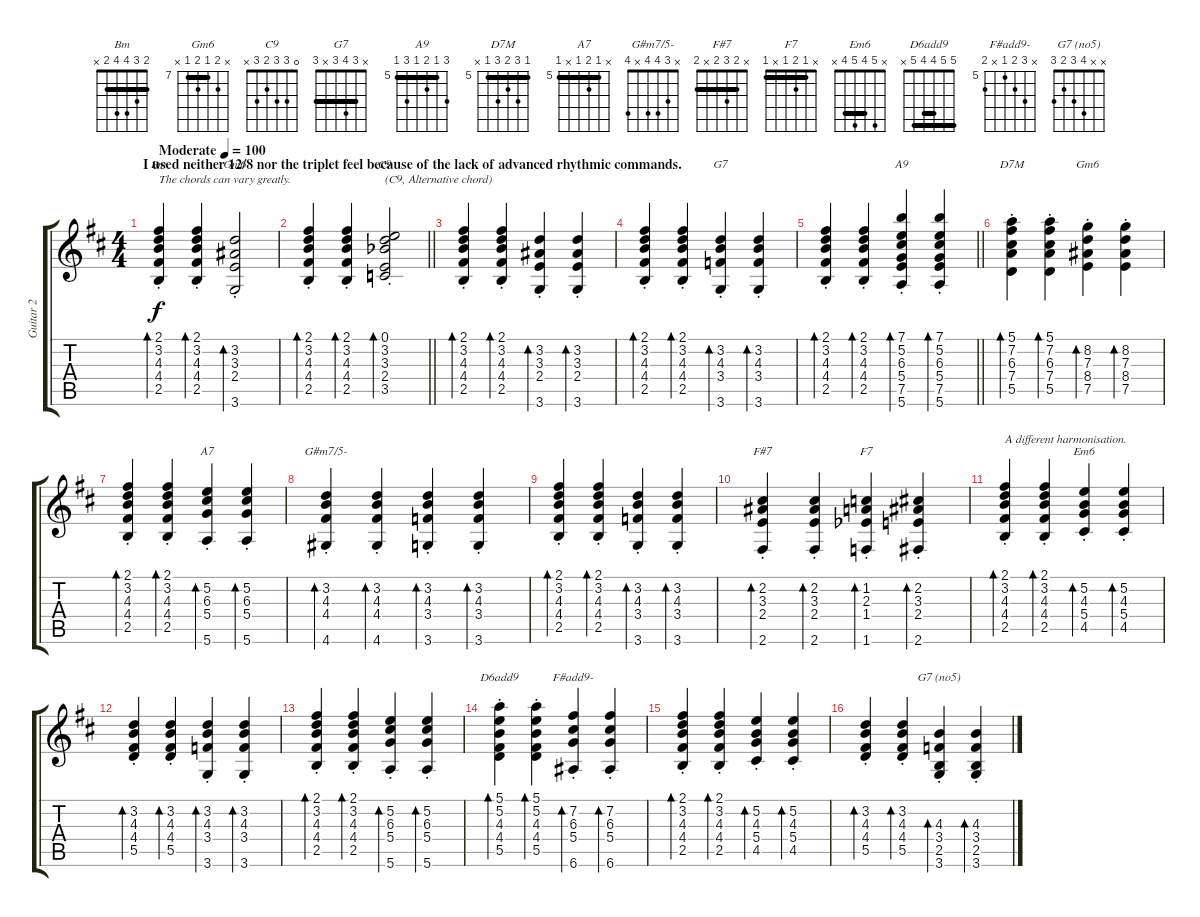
\track ("Guitar 2" "Guitar 2") {instrument acousticguitarsteel}
\staff {score tabs}
\tuning (E4 B3 G3 D3 A2 E2) {hide}
\chord ("Bm" 2 3 4 4 2 x) {barre 2}
\chord ("Gm6" x 3 3 2 x 3) {barre 3}
\chord ("C9" 0 3 3 2 3 x)
\chord ("G7" x 3 4 3 x 3) {barre 3}
\chord ("A9" 7 5 6 5 7 5) {firstfret 5 barre 5}
\chord ("D7M" 5 7 6 7 5 x) {firstfret 5 barre 5}
\chord ("Gm6" x 8 7 8 7 x) {firstfret 7 barre 7}
\chord ("A7" x 5 6 5 x 5) {firstfret 5 barre 5}
\chord ("G#m7/5-" x 3 4 4 x 4)
\chord ("F#7" x 2 3 2 x 2) {barre 2}
\chord ("F7" x 1 2 1 x 1) {barre 1}
\chord ("Em6" x 5 4 5 4 x) {barre 4}
\chord ("D6add9" 5 5 4 4 5 x) {barre (4 5)}
\chord ("F#add9-" x 7 6 5 x 6) {firstfret 5}
\chord ("G7 (no5)" x x 4 3 2 3)
\ts (4 4)
\section ("" "I used neither 12/8 nor the triplet feel because of the lack of advanced rhythmic commands.")
\tempo (100 "Moderate")
\clef g2
\ks bminor
(2.1{st} 3.2{st} 4.3{st} 4.4{st} 2.5{st}).4{bd 30 ch "Bm" txt "The chords can vary greatly." dy f instrument acousticguitarsteel} (2.1{st} 3.2{st} 4.3{st} 4.4{st} 2.5{st}).4{bd 30} (3.2{st} 3.3{st} 2.4{st} 3.6{st}).2{bd 30 ch "Gm6"} |
\barLineRight lightlight
(2.1{st} 3.2{st} 4.3{st} 4.4{st} 2.5{st}).4{bd 30} (2.1{st} 3.2{st} 4.3{st} 4.4{st} 2.5{st}).4{bd 30} (0.1{st} 3.2{st} 3.3{st acc b} 2.4{st} 3.5{st}).2{bd 30 ch "C9" txt "(C9, Alternative chord)"} |
(2.1{st} 3.2{st} 4.3{st} 4.4{st} 2.5{st}).4{bd 30} (2.1{st} 3.2{st} 4.3{st} 4.4{st} 2.5{st}).4{bd 30} (3.2{st} 3.3{st} 2.4{st} 3.6{st}).4{bd 30} (3.2{st} 3.3{st} 2.4{st} 3.6{st}).4{bd 30} |
(2.1{st} 3.2{st} 4.3{st} 4.4{st} 2.5{st}).4{bd 30} (2.1{st} 3.2{st} 4.3{st} 4.4{st} 2.5{st}).4{bd 30} (3.2{st} 4.3{st} 3.4{st} 3.6{st}).4{bd 30 ch "G7"} (3.2{st} 4.3{st} 3.4{st} 3.6{st}).4{bd 30} |
\barLineRight lightlight
(2.1{st} 3.2{st} 4.3{st} 4.4{st} 2.5{st}).4{bd 30} (2.1{st} 3.2{st} 4.3{st} 4.4{st} 2.5{st}).4{bd 30} (7.1{st} 5.2{st} 6.3{st} 5.4{st} 7.5{st} 5.6{st}).4{bd 30 ch "A9"} (7.1{st} 5.2{st} 6.3{st} 5.4{st} 7.5{st} 5.6{st}).4{bd 30} |
\section ("" "")
(5.1{st} 7.2{st} 6.3{st} 7.4{st} 5.5{st}).4{bd 30 ch "D7M"} (5.1{st} 7.2{st} 6.3{st} 7.4{st} 5.5{st}).4{bd 30} (8.2{st} 7.3{st} 8.4{st} 7.5{st}).4{bd 30 ch "Gm6"} (8.2{st} 7.3{st} 8.4{st} 7.5{st}).4{bd 30} |
(2.1{st} 3.2{st} 4.3{st} 4.4{st} 2.5{st}).4{bd 30} (2.1{st} 3.2{st} 4.3{st} 4.4{st} 2.5{st}).4{bd 30} (5.2{st} 6.3{st} 5.4{st} 5.6{st}).4{bd 30 ch "A7"} (5.2{st} 6.3{st} 5.4{st} 5.6{st}).4{bd 30} |
(3.2{st} 4.3{st} 4.4{st} 4.6{st}).4{bd 30 ch "G#m7/5-"} (3.2{st} 4.3{st} 4.4{st} 4.6{st}).4{bd 30} (3.2{st} 4.3{st} 3.4{st} 3.6{st}).4{bd 30} (3.2{st} 4.3{st} 3.4{st} 3.6{st}).4{bd 30} |
(2.1{st} 3.2{st} 4.3{st} 4.4{st} 2.5{st}).4{bd 30} (2.1{st} 3.2{st} 4.3{st} 4.4{st} 2.5{st}).4{bd 30} (3.2{st} 4.3{st} 3.4{st} 3.6{st}).4{bd 30} (3.2{st} 4.3{st} 3.4{st} 3.6{st}).4{bd 30} |
(2.2{st} 3.3{st} 2.4{st} 2.6{st}).4{bd 30 ch "F#7"} (2.2{st} 3.3{st} 2.4{st} 2.6{st}).4{bd 30} (1.2{st} 2.3{st} 1.4{st acc b} 1.6{st}).4{bd 30 ch "F7"} (2.2 3.3{st} 2.4{st} 2.6{st}).4{bd 30} |
(2.1{st} 3.2{st} 4.3{st} 4.4{st} 2.5{st}).4{bd 30 txt "A different harmonisation."} (2.1{st} 3.2{st} 4.3{st} 4.4{st} 2.5{st}).4{bd 30} (5.2{st} 4.3{st} 5.4{st} 4.5{st}).4{bd 30 ch "Em6"} (5.2{st} 4.3{st} 5.4{st} 4.5{st}).4{bd 30} |
(3.2{st} 4.3{st} 4.4{st} 5.5{st}).4{bd 30} (3.2{st} 4.3{st} 4.4{st} 5.5{st}).4{bd 30} (3.2{st} 4.3{st} 3.4{st} 3.6{st}).4{bd 30} (3.2{st} 4.3{st} 3.4{st} 3.6{st}).4{bd 30} |
(2.1{st} 3.2{st} 4.3{st} 4.4{st} 2.5{st}).4{bd 30} (2.1{st} 3.2{st} 4.3{st} 4.4{st} 2.5{st}).4{bd 30} (5.2{st} 6.3{st} 5.4{st} 5.6{st}).4{bd 30} (5.2{st} 6.3{st} 5.4{st} 5.6{st}).4{bd 30} |
(5.1{st} 5.2{st} 4.3{st} 4.4{st} 5.5{st}).4{bd 30 ch "D6add9"} (5.1{st} 5.2{st} 4.3{st} 4.4{st} 5.5{st}).4{bd 30} (7.2{st} 6.3{st} 5.4{st} 6.6{st}).4{bd 30 ch "F#add9-"} (7.2{st} 6.3{st} 5.4{st} 6.6{st}).4{bd 30} |
(2.1{st} 3.2{st} 4.3{st} 4.4{st} 2.5{st}).4{bd 30} (2.1{st} 3.2{st} 4.3{st} 4.4{st} 2.5{st}).4{bd 30} (5.2{st} 4.3{st} 5.4{st} 4.5{st}).4{bd 30} (5.2{st} 4.3{st} 5.4{st} 4.5{st}).4{bd 30} |
(3.2{st} 4.3{st} 4.4{st} 5.5{st}).4{bd 30} (3.2{st} 4.3{st} 4.4{st} 5.5{st}).4{bd 30} (4.3{st} 3.4{st} 2.5{st} 3.6{st}).4{bd 30 ch "G7 (no5)"} (4.3{st} 3.4{st} 2.5{st} 3.6{st}).4{bd 30}
